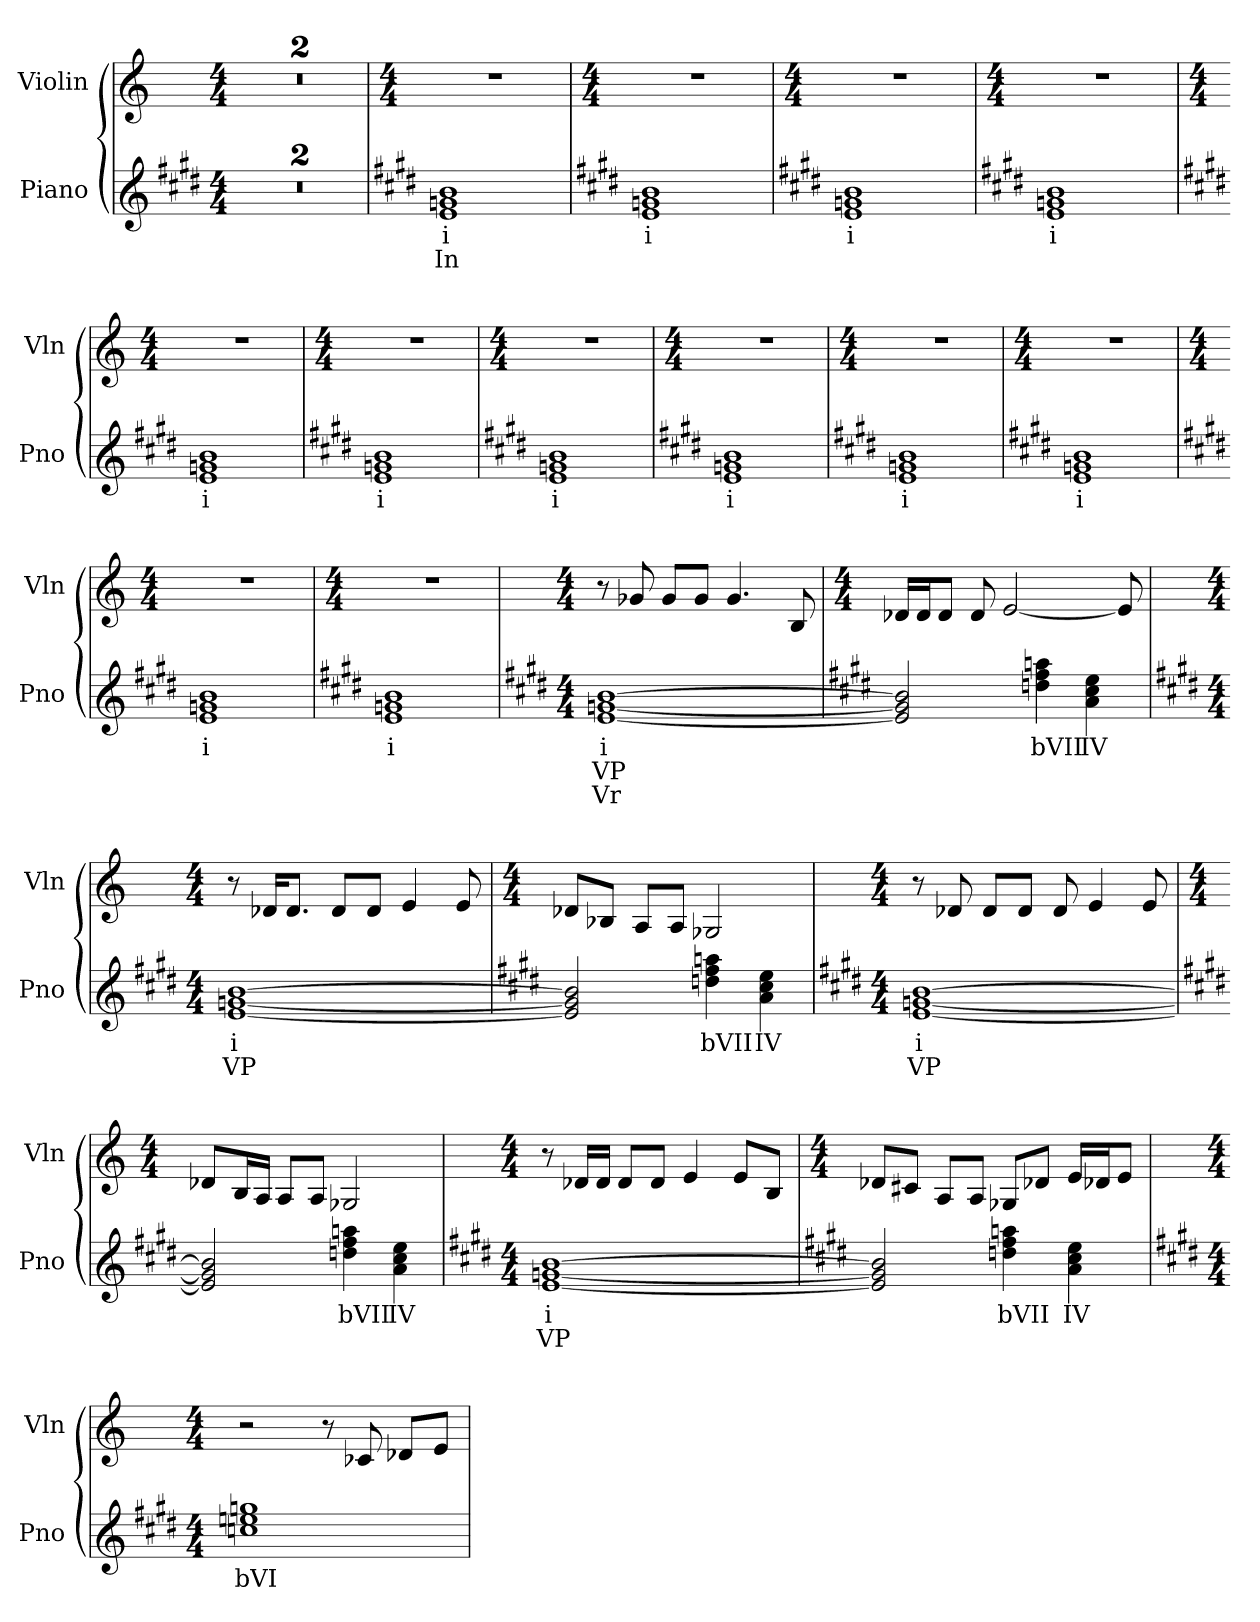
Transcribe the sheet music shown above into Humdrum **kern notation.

**kern	**text	**text	**text	**kern
*part2	*part2	*part2	*part2	*part1
*staff2	*staff2	*staff2	*staff2	*staff1
*I"Piano	*	*	*	*I"Violin
*I'Pno	*	*	*	*I'Vln
*k[f#c#g#d#]	*	*	*	*
*E:	*	*	*	*
*M4/4	*	*	*	*M4/4
=	=	=	=	=
1r	.	.	.	1r
=	=	=	=	=
*k[f#c#g#d#]	*	*	*	*
*E:	*	*	*	*
*M4/4	*	*	*	*M4/4
1r	.	.	.	1r
=	=	=	=	=
*k[f#c#g#d#]	*	*	*	*
*E:	*	*	*	*
*	*	*	*	*M4/4
1e 1gn 1b	i	In	.	1r
=	=	=	=	=
*k[f#c#g#d#]	*	*	*	*
*E:	*	*	*	*
*	*	*	*	*M4/4
1e 1gn 1b	i	.	.	1r
=	=	=	=	=
*k[f#c#g#d#]	*	*	*	*
*E:	*	*	*	*
*	*	*	*	*M4/4
1e 1gn 1b	i	.	.	1r
=	=	=	=	=
*k[f#c#g#d#]	*	*	*	*
*E:	*	*	*	*
*	*	*	*	*M4/4
1e 1gn 1b	i	.	.	1r
=	=	=	=	=
*k[f#c#g#d#]	*	*	*	*
*E:	*	*	*	*
*	*	*	*	*M4/4
1e 1gn 1b	i	.	.	1r
=	=	=	=	=
*k[f#c#g#d#]	*	*	*	*
*E:	*	*	*	*
*	*	*	*	*M4/4
1e 1gn 1b	i	.	.	1r
=	=	=	=	=
*k[f#c#g#d#]	*	*	*	*
*E:	*	*	*	*
*	*	*	*	*M4/4
1e 1gn 1b	i	.	.	1r
=	=	=	=	=
*k[f#c#g#d#]	*	*	*	*
*E:	*	*	*	*
*	*	*	*	*M4/4
1e 1gn 1b	i	.	.	1r
=	=	=	=	=
*k[f#c#g#d#]	*	*	*	*
*E:	*	*	*	*
*	*	*	*	*M4/4
1e 1gn 1b	i	.	.	1r
=	=	=	=	=
*k[f#c#g#d#]	*	*	*	*
*E:	*	*	*	*
*	*	*	*	*M4/4
1e 1gn 1b	i	.	.	1r
=	=	=	=	=
*k[f#c#g#d#]	*	*	*	*
*E:	*	*	*	*
*	*	*	*	*M4/4
1e 1gn 1b	i	.	.	1r
=	=	=	=	=
*k[f#c#g#d#]	*	*	*	*
*E:	*	*	*	*
*	*	*	*	*M4/4
1e 1gn 1b	i	.	.	1r
=	=	=	=	=
*k[f#c#g#d#]	*	*	*	*
*E:	*	*	*	*
*M4/4	*	*	*	*M4/4
[1e [1gn [1b	i	VP	Vr	8r
.	.	.	.	8g-X
.	.	.	.	8g-L
.	.	.	.	8g-J
.	.	.	.	4.g-
.	.	.	.	8B
=	=	=	=	=
*k[f#c#g#d#]	*	*	*	*
*E:	*	*	*	*
*	*	*	*	*M4/4
2e] 2gn] 2b]	.	.	.	16d-XLL
.	.	.	.	16d-J
.	.	.	.	8d-J
.	.	.	.	8d-
.	.	.	.	[2e
4ddn 4ff# 4aan	bVII	.	.	.
4a 4cc# 4ee	IV	.	.	.
.	.	.	.	8e]
=	=	=	=	=
*k[f#c#g#d#]	*	*	*	*
*E:	*	*	*	*
*M4/4	*	*	*	*M4/4
[1e [1gn [1b	i	VP	.	8r
.	.	.	.	16d-XKL
.	.	.	.	8.d-J
.	.	.	.	8d-L
.	.	.	.	8d-J
.	.	.	.	4e
.	.	.	.	8e
=	=	=	=	=
*k[f#c#g#d#]	*	*	*	*
*E:	*	*	*	*
*	*	*	*	*M4/4
2e] 2gn] 2b]	.	.	.	8d-XL
.	.	.	.	8B-XJ
.	.	.	.	8AL
.	.	.	.	8AJ
4ddn 4ff# 4aan	bVII	.	.	2G-X
4a 4cc# 4ee	IV	.	.	.
=	=	=	=	=
*k[f#c#g#d#]	*	*	*	*
*E:	*	*	*	*
*M4/4	*	*	*	*M4/4
[1e [1gn [1b	i	VP	.	8r
.	.	.	.	8d-X
.	.	.	.	8d-L
.	.	.	.	8d-J
.	.	.	.	8d-
.	.	.	.	4e
.	.	.	.	8e
=	=	=	=	=
*k[f#c#g#d#]	*	*	*	*
*E:	*	*	*	*
*	*	*	*	*M4/4
2e] 2gn] 2b]	.	.	.	8d-XL
.	.	.	.	16BL
.	.	.	.	16AJJ
.	.	.	.	8AL
.	.	.	.	8AJ
4ddn 4ff# 4aan	bVII	.	.	2G-X
4a 4cc# 4ee	IV	.	.	.
=	=	=	=	=
*k[f#c#g#d#]	*	*	*	*
*E:	*	*	*	*
*M4/4	*	*	*	*M4/4
[1e [1gn [1b	i	VP	.	8r
.	.	.	.	16d-XLL
.	.	.	.	16d-JJ
.	.	.	.	8d-L
.	.	.	.	8d-J
.	.	.	.	4e
.	.	.	.	8eL
.	.	.	.	8BJ
=	=	=	=	=
*k[f#c#g#d#]	*	*	*	*
*E:	*	*	*	*
*	*	*	*	*M4/4
2e] 2gn] 2b]	.	.	.	8d-XL
.	.	.	.	8c#XJ
.	.	.	.	8AL
.	.	.	.	8AJ
4ddn 4ff# 4aan	bVII	.	.	8G-XL
.	.	.	.	8d-XJ
4a 4cc# 4ee	IV	.	.	16eLL
.	.	.	.	16d-XJ
.	.	.	.	8eJ
=	=	=	=	=
*k[f#c#g#d#]	*	*	*	*
*E:	*	*	*	*
*M4/4	*	*	*	*M4/4
1ccn 1een 1ggn	bVI	.	.	2r
.	.	.	.	8r
.	.	.	.	8c-X
.	.	.	.	8d-XL
.	.	.	.	8eJ
=	=	=	=	=
*-	*-	*-	*-	*-
